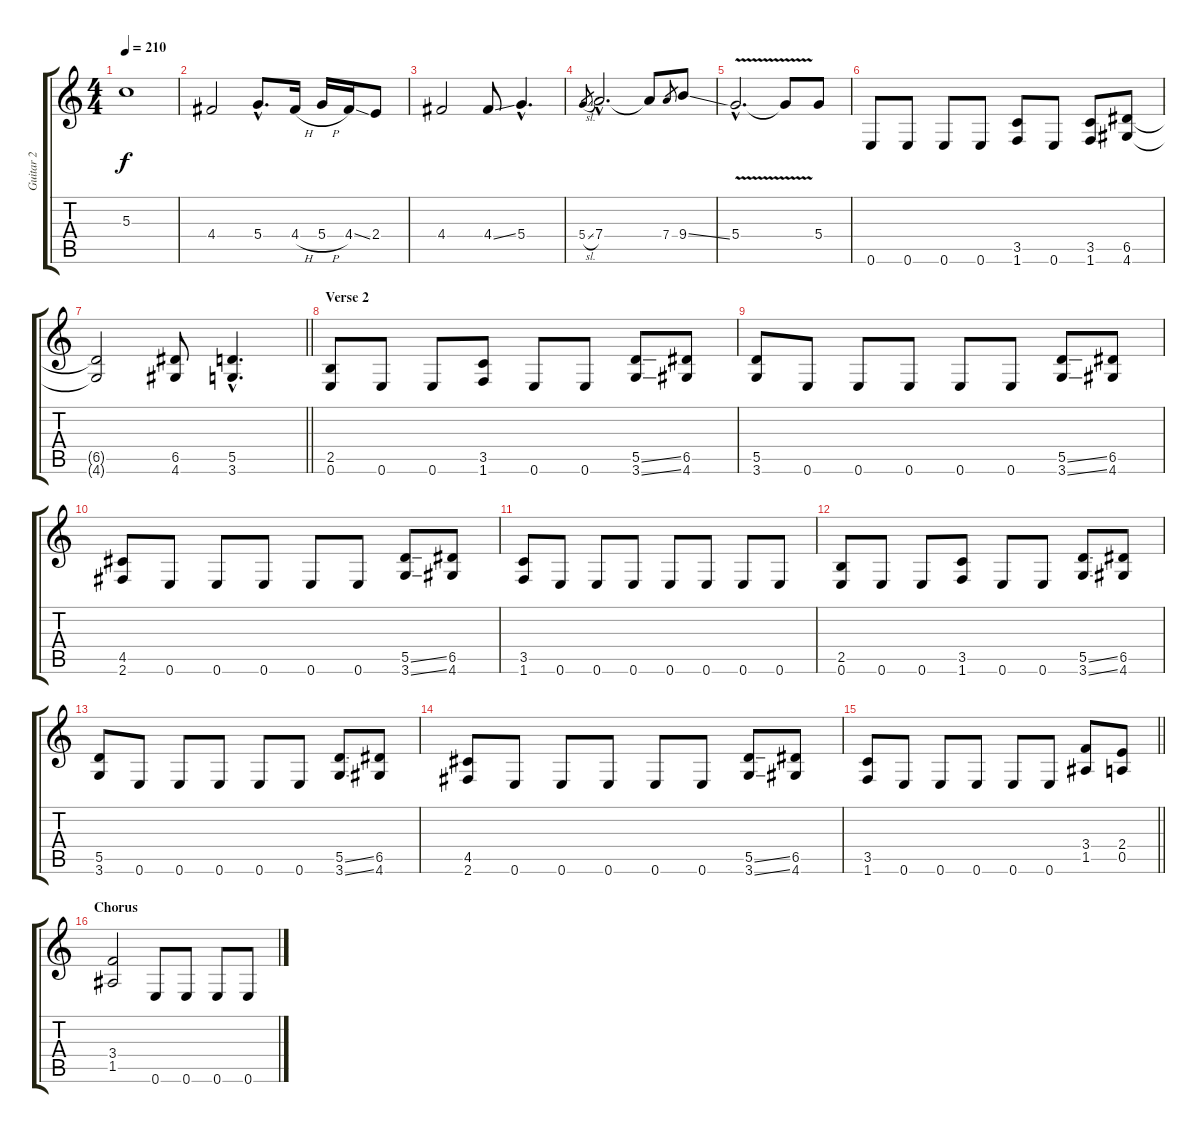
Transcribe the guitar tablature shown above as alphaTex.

\track ("Guitar 2" "Guitar 2") {instrument overdrivenguitar}
\staff {score tabs}
\tuning (E4 B3 G3 D3 A2 E2) {hide}
\ts (4 4)
\tempo 210
\clef g2
\ks c
5.3{t}.1{dy f} |
4.4.2 5.4{hac}.8{d} 4.4{h}.16 5.4{h}.16 4.4{ss}.16 2.4.8 |
4.4.2 4.4{ss}.8 5.4{hac}.4{d} |
5.4{sl}.8{gr} 7.4{hac}.2{d} 7.4{t}.8 7.4.8{gr} 9.4{ss}.8 |
5.4{v hac}.2{d} 5.4{t}.8 5.4.8 |
0.6.8 0.6.8 0.6.8 0.6.8 (3.5 1.6).8 0.6.8 (3.5 1.6).8 (6.5 4.6).8 |
\barLineRight lightlight
(6.5{t} 4.6{t}).2 (6.5 4.6).8 (5.5{hac} 3.6{hac}).4{d} |
\section ("" "Verse 2")
(2.5 0.6).8 0.6.8 0.6.8 (3.5 1.6).8 0.6.8 0.6.8 (5.5{ss} 3.6{ss}).8 (6.5 4.6).8 |
(5.5 3.6).8 0.6.8 0.6.8 0.6.8 0.6.8 0.6.8 (5.5{ss} 3.6{ss}).8 (6.5 4.6).8 |
(4.5 2.6).8 0.6.8 0.6.8 0.6.8 0.6.8 0.6.8 (5.5{ss} 3.6{ss}).8 (6.5 4.6).8 |
(3.5 1.6).8 0.6.8 0.6.8 0.6.8 0.6.8 0.6.8 0.6.8 0.6.8 |
(2.5 0.6).8 0.6.8 0.6.8 (3.5 1.6).8 0.6.8 0.6.8 (5.5{ss} 3.6{ss}).8 (6.5 4.6).8 |
(5.5 3.6).8 0.6.8 0.6.8 0.6.8 0.6.8 0.6.8 (5.5{ss} 3.6{ss}).8 (6.5 4.6).8 |
(4.5 2.6).8 0.6.8 0.6.8 0.6.8 0.6.8 0.6.8 (5.5{ss} 3.6{ss}).8 (6.5 4.6).8 |
\barLineRight lightlight
(3.5 1.6).8 0.6.8 0.6.8 0.6.8 0.6.8 0.6.8 (3.4 1.5).8 (2.4 0.5).8 |
\section ("" "Chorus")
(3.4 1.5).2 0.6.8 0.6.8 0.6.8 0.6.8
